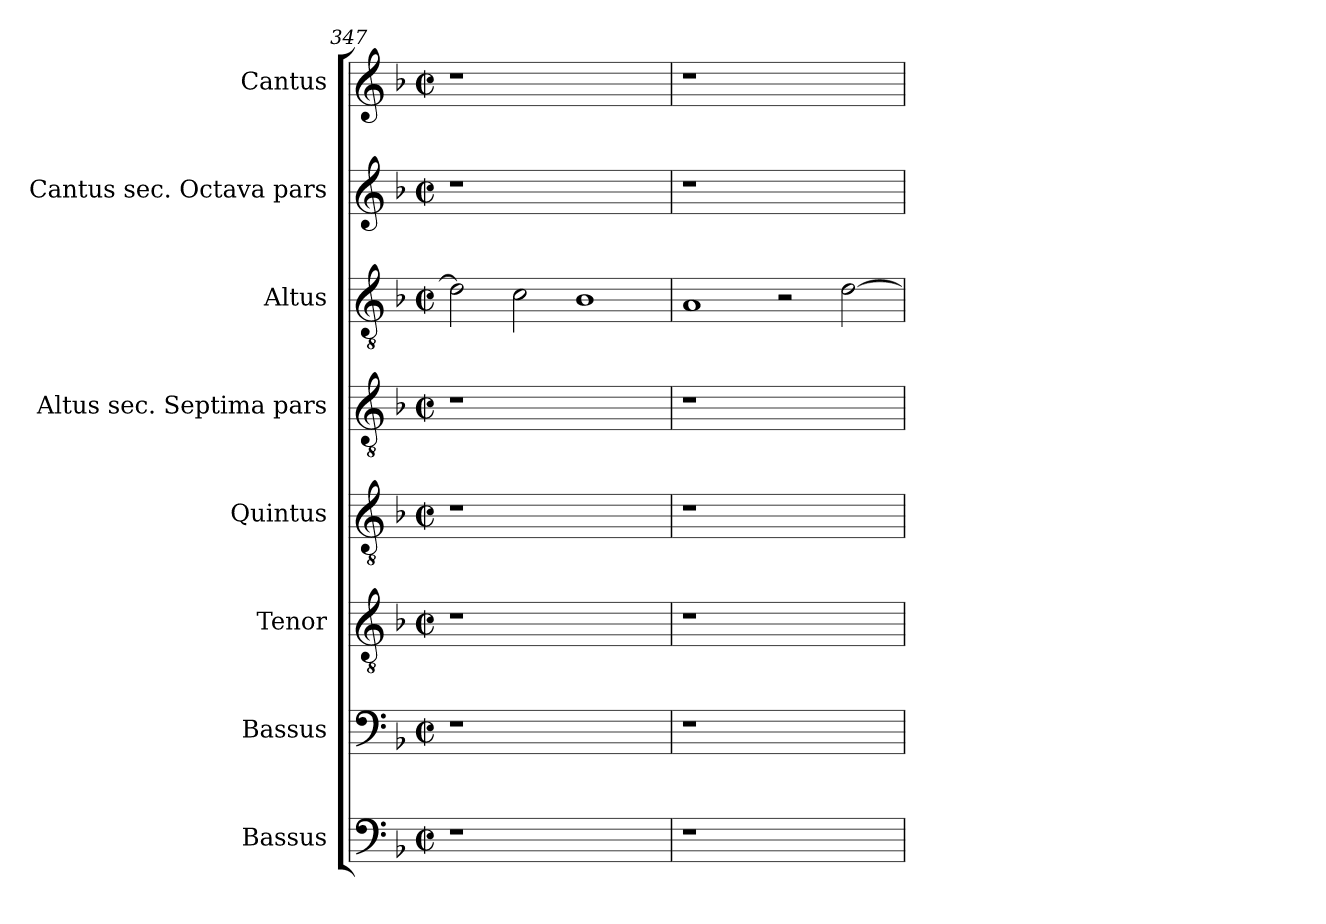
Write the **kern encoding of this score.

**kern	**kern	**kern	**kern	**kern	**kern	**kern	**kern
*part8	*part7	*part6	*part5	*part4	*part3	*part2	*part1
*staff8	*staff7	*staff6	*staff5	*staff4	*staff3	*staff2	*staff1
*I"Bassus	*I"Bassus	*I"Tenor	*I"Quintus	*I"Altus sec. Septima pars	*I"Altus	*I"Cantus sec. Octava pars	*I"Cantus
*	*I'Bassus	*I'Tenor	*I'Quintus	*	*I'Altus	*	*I'Cantus
*clefF4	*clefF4	*clefGv2	*clefGv2	*clefGv2	*clefGv2	*clefG2	*clefG2
*k[b-]	*k[b-]	*k[b-]	*k[b-]	*k[b-]	*k[b-]	*k[b-]	*k[b-]
*F:	*F:	*F:	*F:	*F:	*F:	*F:	*F:
*M2/2	*M2/2	*M2/2	*M2/2	*M2/2	*M2/2	*M2/2	*M2/2
*met(c|)	*met(c|)	*met(c|)	*met(c|)	*met(c|)	*met(c|)	*met(c|)	*met(c|)
=347	=347	=347	=347	=347	=347	=347	=347
1r	1r	1r	1r	1r	2d\]	1r	1r
.	.	.	.	.	2c\	.	.
1ryy	1ryy	1ryy	1ryy	1ryy	1B-	1ryy	1ryy
=348	=348	=348	=348	=348	=348	=348	=348
1r	1r	1r	1r	1r	1A	1r	1r
1ryy	1ryy	1ryy	1ryy	1ryy	2r	1ryy	1ryy
.	.	.	.	.	[>2d\	.	.
=	=	=	=	=	=	=	=
*-	*-	*-	*-	*-	*-	*-	*-
